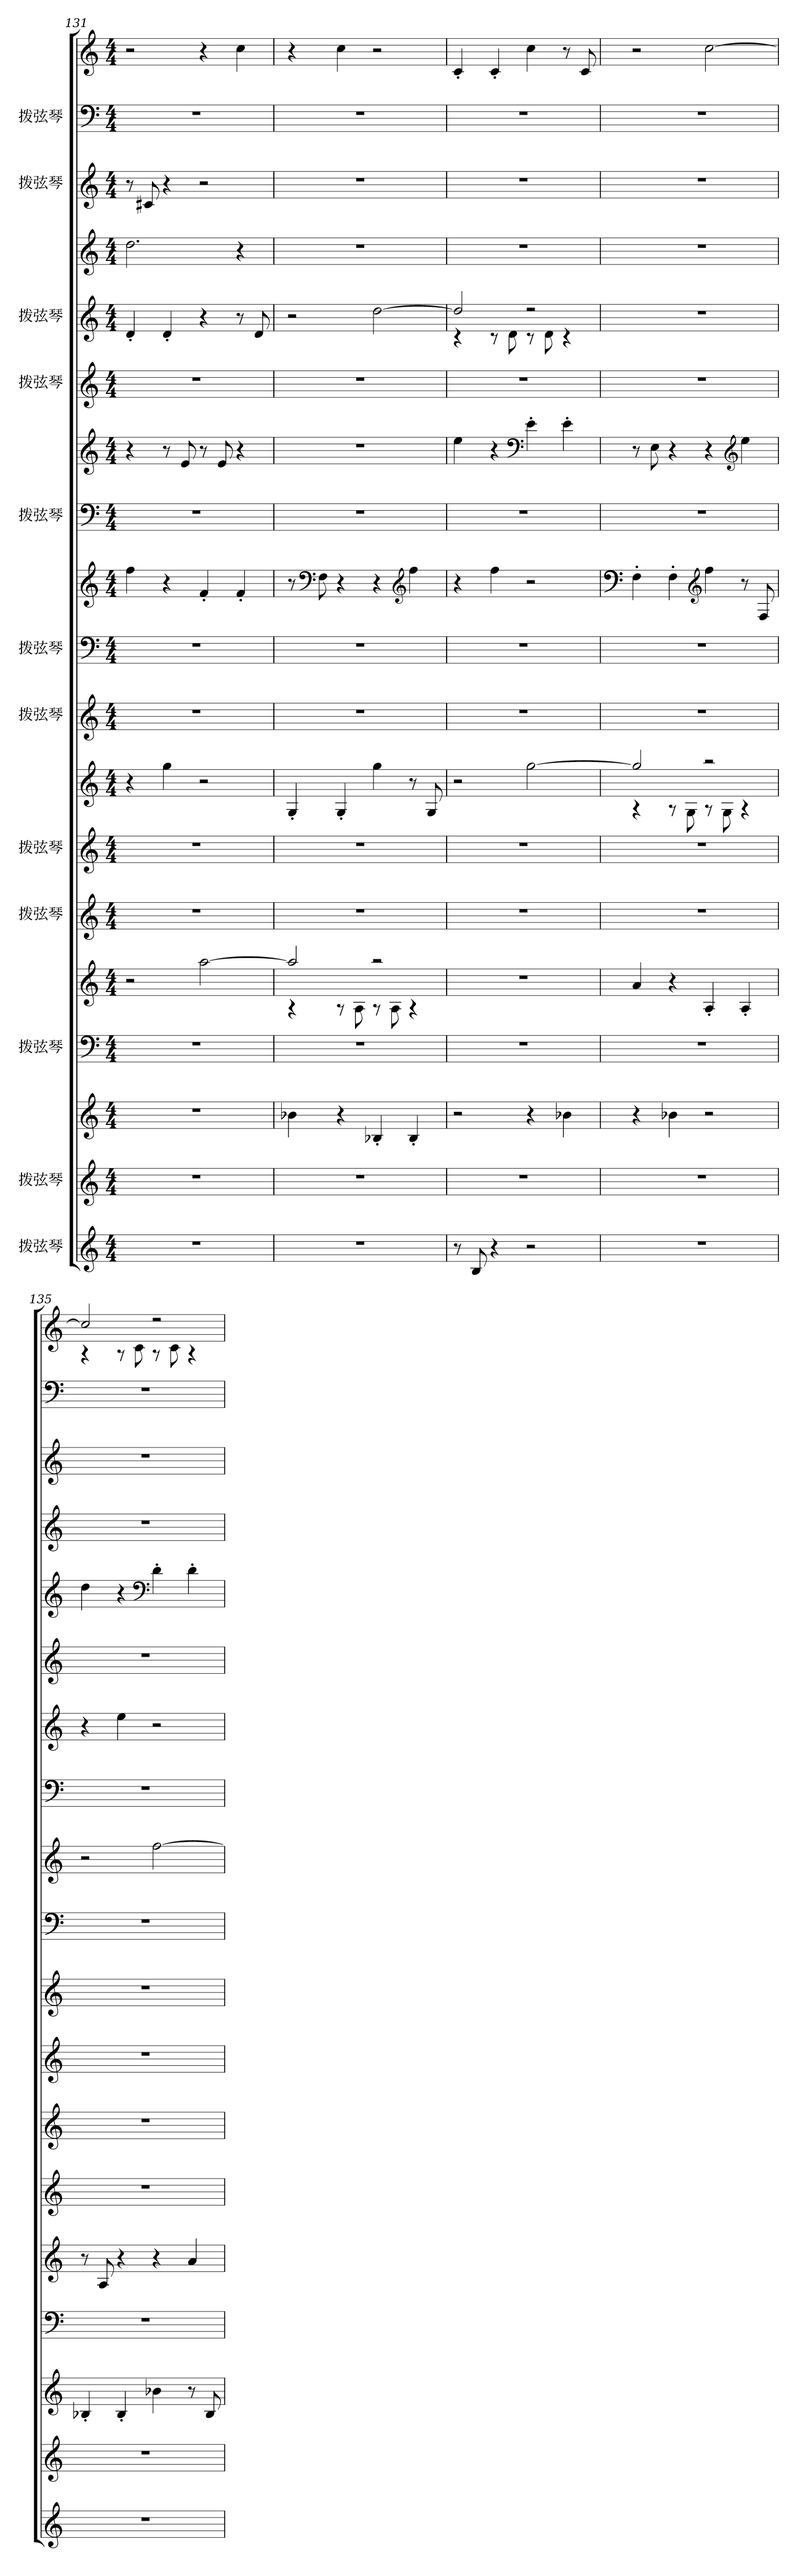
**kern	**kern	**kern	**kern	**kern	**kern	**kern	**kern	**kern	**kern	**kern	**kern	**kern	**kern	**kern	**kern	**kern	**kern	**kern
*part12	*part11	*part11	*part10	*part10	*part9	*part8	*part8	*part7	*part6	*part6	*part5	*part5	*part4	*part3	*part3	*part2	*part1	*part1
*staff19	*staff18	*staff17	*staff16	*staff15	*staff14	*staff13	*staff12	*staff11	*staff10	*staff9	*staff8	*staff7	*staff6	*staff5	*staff4	*staff3	*staff2	*staff1
*I"拨弦琴	*I"拨弦琴	*	*I"拨弦琴	*	*I"拨弦琴	*I"拨弦琴	*	*I"拨弦琴	*I"拨弦琴	*	*I"拨弦琴	*	*I"拨弦琴	*I"拨弦琴	*	*I"拨弦琴	*I"拨弦琴	*
*clefG2	*clefG2	*clefG2	*clefF4	*clefG2	*clefG2	*clefG2	*clefG2	*clefG2	*clefF4	*clefG2	*clefF4	*clefG2	*clefG2	*clefG2	*clefG2	*clefG2	*clefF4	*clefG2
*k[]	*k[]	*k[]	*k[]	*k[]	*k[]	*k[]	*k[]	*k[]	*k[]	*k[]	*k[]	*k[]	*k[]	*k[]	*k[]	*k[]	*k[]	*k[]
*M4/4	*M4/4	*M4/4	*M4/4	*M4/4	*M4/4	*M4/4	*M4/4	*M4/4	*M4/4	*M4/4	*M4/4	*M4/4	*M4/4	*M4/4	*M4/4	*M4/4	*M4/4	*M4/4
=131	=131	=131	=131	=131	=131	=131	=131	=131	=131	=131	=131	=131	=131	=131	=131	=131	=131	=131
1r	1r	1r	1r	2r	1r	1r	4r	1r	1r	4ff\	1r	4r	1r	4d'/	2.dd\	8r	1r	2r
.	.	.	.	.	.	.	.	.	.	.	.	.	.	.	.	8c#X/	.	.
.	.	.	.	.	.	.	4gg\	.	.	4r	.	8r	.	4d'/	.	4r	.	.
.	.	.	.	.	.	.	.	.	.	.	.	8e/	.	.	.	.	.	.
.	.	.	.	[2aa\	.	.	2r	.	.	4f'/	.	8r	.	4r	.	2r	.	4r
.	.	.	.	.	.	.	.	.	.	.	.	8e/	.	.	.	.	.	.
.	.	.	.	.	.	.	.	.	.	4f'/	.	4r	.	8r	4r	.	.	4cc\
.	.	.	.	.	.	.	.	.	.	.	.	.	.	8d/	.	.	.	.
!!LO:PB:g=z
=132	=132	=132	=132	=132	=132	=132	=132	=132	=132	=132	=132	=132	=132	=132	=132	=132	=132	=132
*	*	*	*	*^	*	*	*	*	*	*	*	*	*	*	*	*	*	*
1r	1r	4b-X\	1r	2aa/]	4r	1r	1r	4G'/	1r	1r	8r	1r	1r	1r	2r	1r	1r	1r	4r
*	*	*	*	*	*	*	*	*	*	*	*clefF4	*	*	*	*	*	*	*	*
.	.	.	.	.	.	.	.	.	.	.	8F\	.	.	.	.	.	.	.	.
.	.	4r	.	.	8r	.	.	4G'/	.	.	4r	.	.	.	.	.	.	.	4cc\
.	.	.	.	.	8A\	.	.	.	.	.	.	.	.	.	.	.	.	.	.
.	.	4B-X'/	.	2r	8r	.	.	4gg\	.	.	4r	.	.	.	[2dd\	.	.	.	2r
.	.	.	.	.	8A\	.	.	.	.	.	.	.	.	.	.	.	.	.	.
*	*	*	*	*	*	*	*	*	*	*	*clefG2	*	*	*	*	*	*	*	*
.	.	4B-'/	.	.	4r	.	.	8r	.	.	4ff\	.	.	.	.	.	.	.	.
.	.	.	.	.	.	.	.	8G/	.	.	.	.	.	.	.	.	.	.	.
*	*	*	*	*v	*v	*	*	*	*	*	*	*	*	*	*	*	*	*	*
=133	=133	=133	=133	=133	=133	=133	=133	=133	=133	=133	=133	=133	=133	=133	=133	=133	=133	=133
*	*	*	*	*	*	*	*	*	*	*	*	*	*	*^	*	*	*	*
8r	1r	2r	1r	1r	1r	1r	2r	1r	1r	4r	1r	4ee\	1r	2dd/]	4r	1r	1r	1r	4c'/
8B/	.	.	.	.	.	.	.	.	.	.	.	.	.	.	.	.	.	.	.
4r	.	.	.	.	.	.	.	.	.	4ff\	.	4r	.	.	8r	.	.	.	4c'/
.	.	.	.	.	.	.	.	.	.	.	.	.	.	.	8d\	.	.	.	.
*	*	*	*	*	*	*	*	*	*	*	*	*clefF4	*	*	*	*	*	*	*
2r	.	4r	.	.	.	.	[2gg\	.	.	2r	.	4e'\	.	2r	8r	.	.	.	4cc\
.	.	.	.	.	.	.	.	.	.	.	.	.	.	.	8d\	.	.	.	.
.	.	4b-X\	.	.	.	.	.	.	.	.	.	4e'\	.	.	4r	.	.	.	8r
.	.	.	.	.	.	.	.	.	.	.	.	.	.	.	.	.	.	.	8c/
*	*	*	*	*	*	*	*	*	*	*	*	*	*	*v	*v	*	*	*	*
=134	=134	=134	=134	=134	=134	=134	=134	=134	=134	=134	=134	=134	=134	=134	=134	=134	=134	=134
*	*	*	*	*	*	*	*	*	*	*clefF4	*	*	*	*	*	*	*	*
*	*	*	*	*	*	*	*^	*	*	*	*	*	*	*	*	*	*	*
1r	1r	4r	1r	4a/	1r	1r	2gg/]	4r	1r	1r	4F'\	1r	8r	1r	1r	1r	1r	1r	2r
.	.	.	.	.	.	.	.	.	.	.	.	.	8E\	.	.	.	.	.	.
.	.	4b-X\	.	4r	.	.	.	8r	.	.	4F'\	.	4r	.	.	.	.	.	.
.	.	.	.	.	.	.	.	8G\	.	.	.	.	.	.	.	.	.	.	.
*	*	*	*	*	*	*	*	*	*	*	*clefG2	*	*	*	*	*	*	*	*
.	.	2r	.	4A'/	.	.	2r	8r	.	.	4ff\	.	4r	.	.	.	.	.	[2cc\
.	.	.	.	.	.	.	.	8G\	.	.	.	.	.	.	.	.	.	.	.
*	*	*	*	*	*	*	*	*	*	*	*	*	*clefG2	*	*	*	*	*	*
.	.	.	.	4A'/	.	.	.	4r	.	.	8r	.	4ee\	.	.	.	.	.	.
.	.	.	.	.	.	.	.	.	.	.	8F/	.	.	.	.	.	.	.	.
*	*	*	*	*	*	*	*v	*v	*	*	*	*	*	*	*	*	*	*	*
!!LO:PB:g=z
=135	=135	=135	=135	=135	=135	=135	=135	=135	=135	=135	=135	=135	=135	=135	=135	=135	=135	=135
*	*	*	*	*	*	*	*	*	*	*	*	*	*	*	*	*	*	*^
1r	1r	4B-X'/	1r	8r	1r	1r	1r	1r	1r	2r	1r	4r	1r	4dd\	1r	1r	1r	2cc/]	4r
.	.	.	.	8A/	.	.	.	.	.	.	.	.	.	.	.	.	.	.	.
.	.	4B-'/	.	4r	.	.	.	.	.	.	.	4ee\	.	4r	.	.	.	.	8r
.	.	.	.	.	.	.	.	.	.	.	.	.	.	.	.	.	.	.	8c\
*	*	*	*	*	*	*	*	*	*	*	*	*	*	*clefF4	*	*	*	*	*
.	.	4b-X\	.	4r	.	.	.	.	.	[2ff\	.	2r	.	4d'\	.	.	.	2r	8r
.	.	.	.	.	.	.	.	.	.	.	.	.	.	.	.	.	.	.	8c\
.	.	8r	.	4a/	.	.	.	.	.	.	.	.	.	4d'\	.	.	.	.	4r
.	.	8B-/	.	.	.	.	.	.	.	.	.	.	.	.	.	.	.	.	.
*	*	*	*	*	*	*	*	*	*	*	*	*	*	*	*	*	*	*v	*v
=	=	=	=	=	=	=	=	=	=	=	=	=	=	=	=	=	=	=
*-	*-	*-	*-	*-	*-	*-	*-	*-	*-	*-	*-	*-	*-	*-	*-	*-	*-	*-
